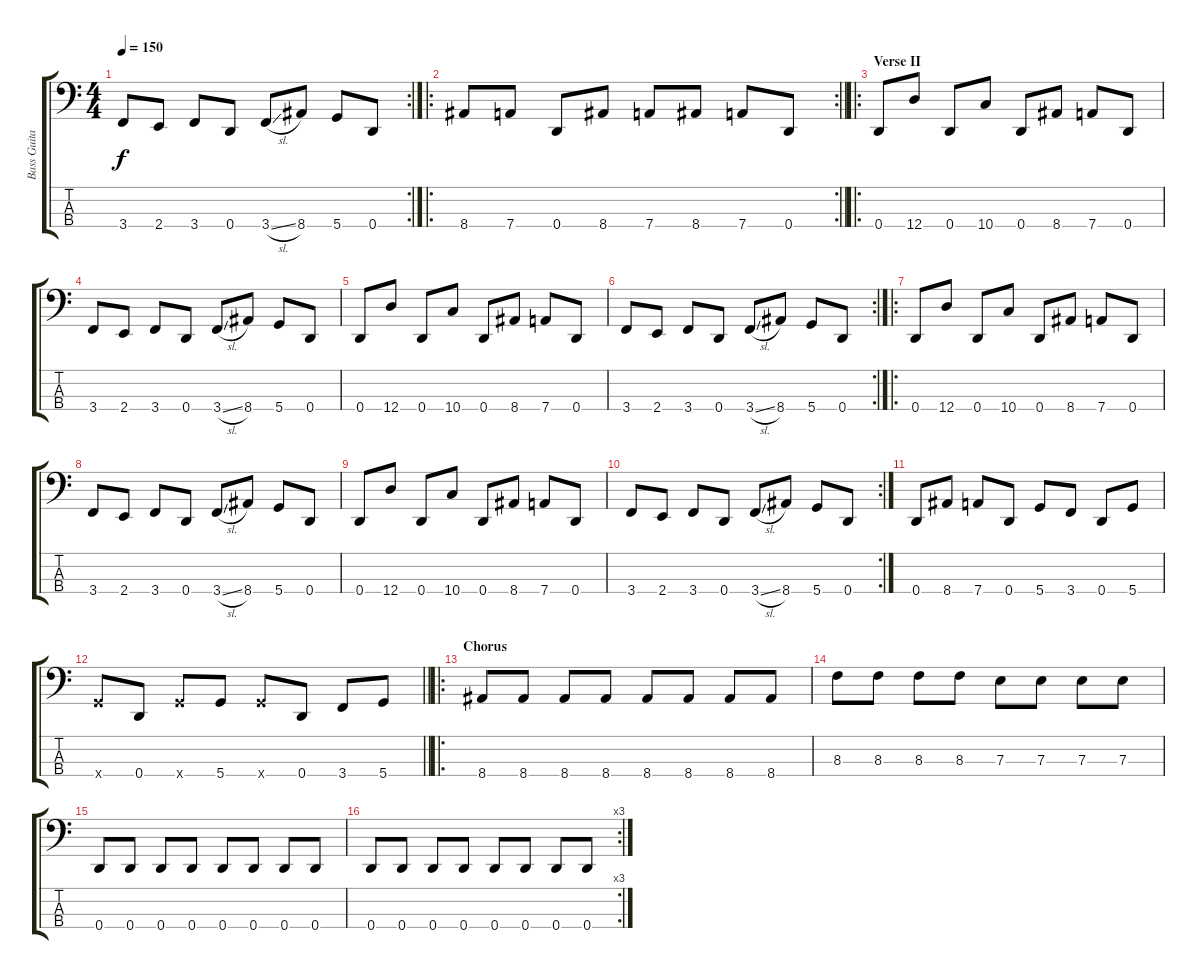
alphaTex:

\track ("Bass Guitar" "Bass Guita") {instrument electricbassfinger}
\staff {score tabs}
\tuning (G2 D2 A1 D1) {hide}
\rc 2
\ts (4 4)
\tempo 150
\clef f4
\ks c
3.4.8{dy f} 2.4.8 3.4.8 0.4.8 3.4{sl}.8 8.4.8 5.4.8 0.4.8 |
\ro
\rc 2
\barLineRight lightlight
8.4.8 7.4.8 0.4.8 8.4.8 7.4.8 8.4.8 7.4.8 0.4.8 |
\ro
\section ("" "Verse II")
0.4.8 12.4.8 0.4.8 10.4.8 0.4.8 8.4.8 7.4.8 0.4.8 |
3.4.8 2.4.8 3.4.8 0.4.8 3.4{sl}.8 8.4.8 5.4.8 0.4.8 |
0.4.8 12.4.8 0.4.8 10.4.8 0.4.8 8.4.8 7.4.8 0.4.8 |
\rc 2
3.4.8 2.4.8 3.4.8 0.4.8 3.4{sl}.8 8.4.8 5.4.8 0.4.8 |
\ro
0.4.8 12.4.8 0.4.8 10.4.8 0.4.8 8.4.8 7.4.8 0.4.8 |
3.4.8 2.4.8 3.4.8 0.4.8 3.4{sl}.8 8.4.8 5.4.8 0.4.8 |
0.4.8 12.4.8 0.4.8 10.4.8 0.4.8 8.4.8 7.4.8 0.4.8 |
\rc 2
3.4.8 2.4.8 3.4.8 0.4.8 3.4{sl}.8 8.4.8 5.4.8 0.4.8 |
0.4.8 8.4.8 7.4.8 0.4.8 5.4.8 3.4.8 0.4.8 5.4.8 |
\barLineRight lightlight
5.4{x}.8 0.4.8 5.4{x}.8 5.4.8 5.4{x}.8 0.4.8 3.4.8 5.4.8 |
\ro
\section ("" "Chorus")
8.4.8 8.4.8 8.4.8 8.4.8 8.4.8 8.4.8 8.4.8 8.4.8 |
8.3.8 8.3.8 8.3.8 8.3.8 7.3.8 7.3.8 7.3.8 7.3.8 |
0.4.8 0.4.8 0.4.8 0.4.8 0.4.8 0.4.8 0.4.8 0.4.8 |
\rc 3
0.4.8 0.4.8 0.4.8 0.4.8 0.4.8 0.4.8 0.4.8 0.4.8
